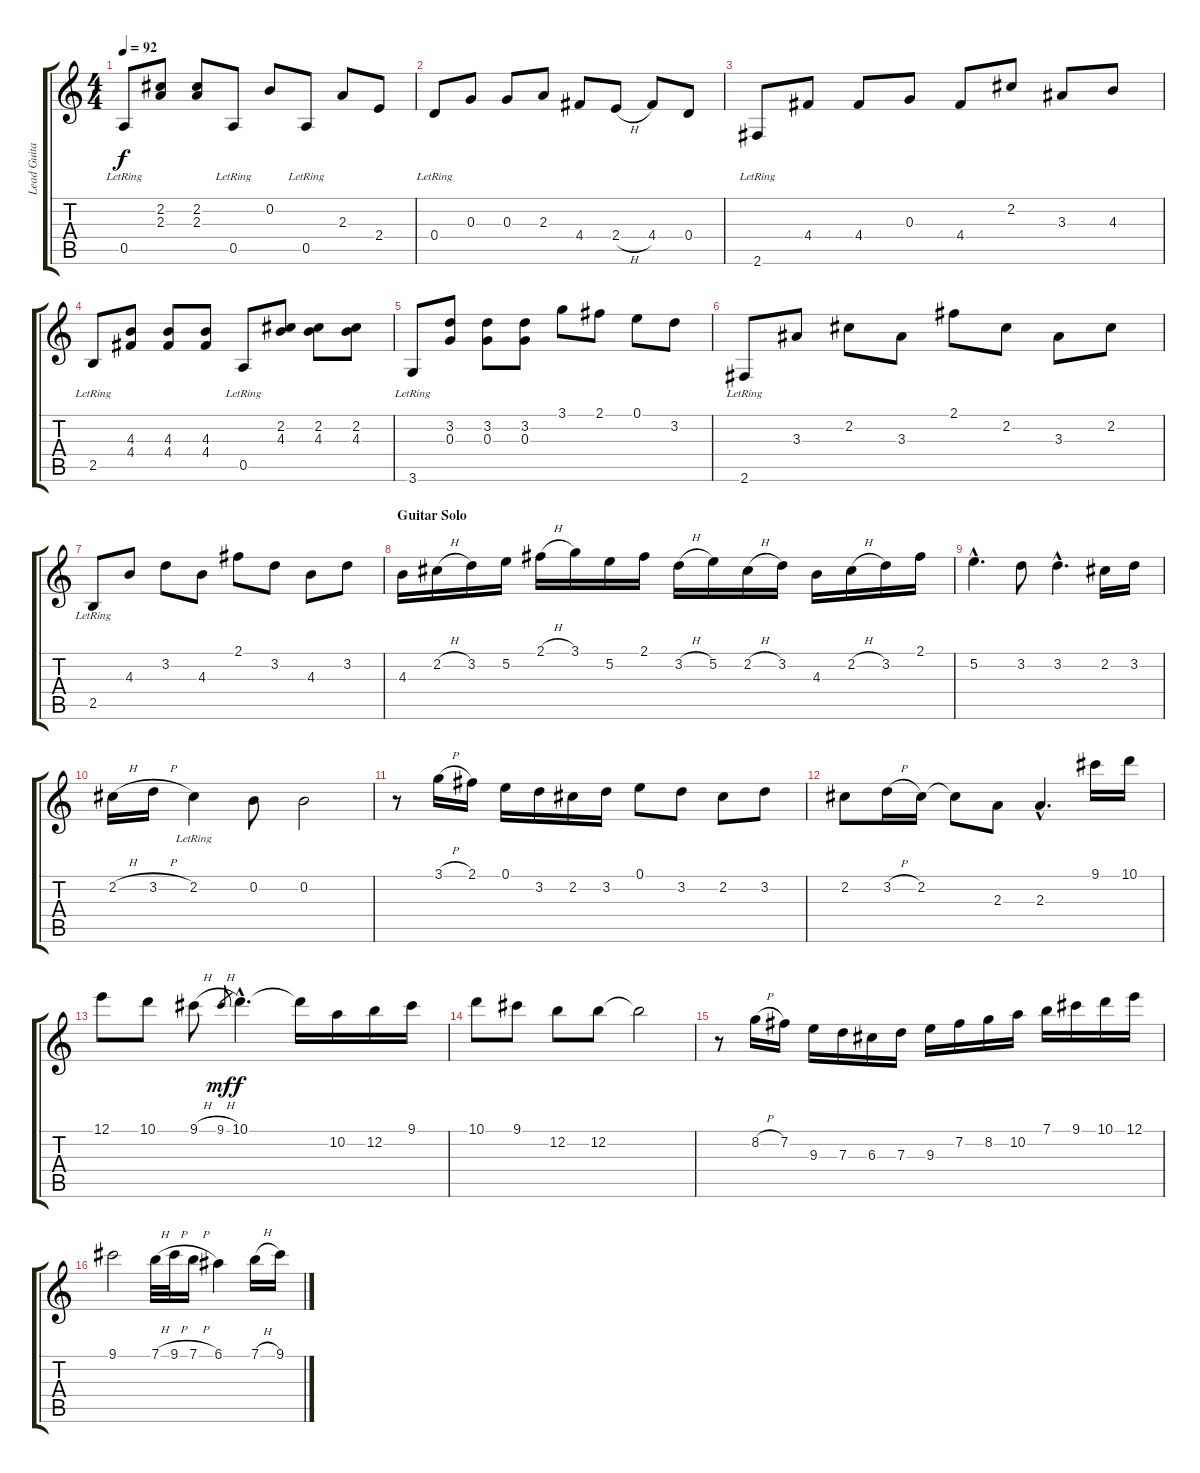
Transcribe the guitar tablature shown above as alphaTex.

\track ("Lead Guitar" "Lead Guita") {instrument acousticguitarnylon}
\staff {score tabs}
\tuning (E4 B3 G3 D3 A2 E2) {hide}
\ts (4 4)
\tempo 92
\clef g2
\ks c
0.5{lr}.8{dy f} (2.2 2.3).8 (2.2 2.3).8 0.5{lr}.8 0.2.8 0.5{lr}.8 2.3.8 2.4.8 |
0.4{lr}.8 0.3.8 0.3.8 2.3.8 4.4.8 2.4{h}.8 4.4.8 0.4.8 |
2.6{lr}.8 4.4.8 4.4.8 0.3.8 4.4.8 2.2.8 3.3.8 4.3.8 |
2.5{lr}.8 (4.3 4.4).8 (4.3 4.4).8 (4.3 4.4).8 0.5{lr}.8 (2.2 4.3).8 (2.2 4.3).8 (2.2 4.3).8 |
3.6{lr}.8 (3.2 0.3).8 (3.2 0.3).8 (3.2 0.3).8 3.1.8 2.1.8 0.1.8 3.2.8 |
2.6{lr}.8 3.3.8 2.2.8 3.3.8 2.1.8 2.2.8 3.3.8 2.2.8 |
2.5{lr}.8 4.3.8 3.2.8 4.3.8 2.1.8 3.2.8 4.3.8 3.2.8 |
\section ("" "Guitar Solo")
4.3.16 2.2{h}.16 3.2.16 5.2.16 2.1{h}.16 3.1.16 5.2.16 2.1.16 3.2{h}.16 5.2.16 2.2{h}.16 3.2.16 4.3.16 2.2{h}.16 3.2.16 2.1.16 |
5.2{hac}.4{d} 3.2.8 3.2{hac}.4{d} 2.2.16 3.2.16 |
2.2{h}.16 3.2{h}.16 2.2{lr}.4 0.2.8 0.2.2 |
r.8 3.1{h}.16 2.1.16 0.1.16 3.2.16 2.2.16 3.2.16 0.1.8 3.2.8 2.2.8 3.2.8 |
2.2.8 3.2{h}.16 2.2.16 2.2{t}.8 2.3.8 2.3{hac}.4{d} 9.1.16 10.1.16 |
12.1.8 10.1.8 9.1{h}.8 9.1{h}.8{gr dy mf} 10.1{hac}.4{d dy f} 10.1{t}.16 10.2.16 12.2.16 9.1.16 |
10.1.8 9.1.8 12.2.8 12.2.8 12.2{t}.2 |
r.8 8.2{h}.16 7.2.16 9.3.16 7.3.16 6.3.16 7.3.16 9.3.16 7.2.16 8.2.16 10.2.16 7.1.16 9.1.16 10.1.16 12.1.16 |
9.1.2 7.1{h}.32 9.1{h}.32 7.1{h}.16 6.1.4 7.1{h}.16 9.1.16
